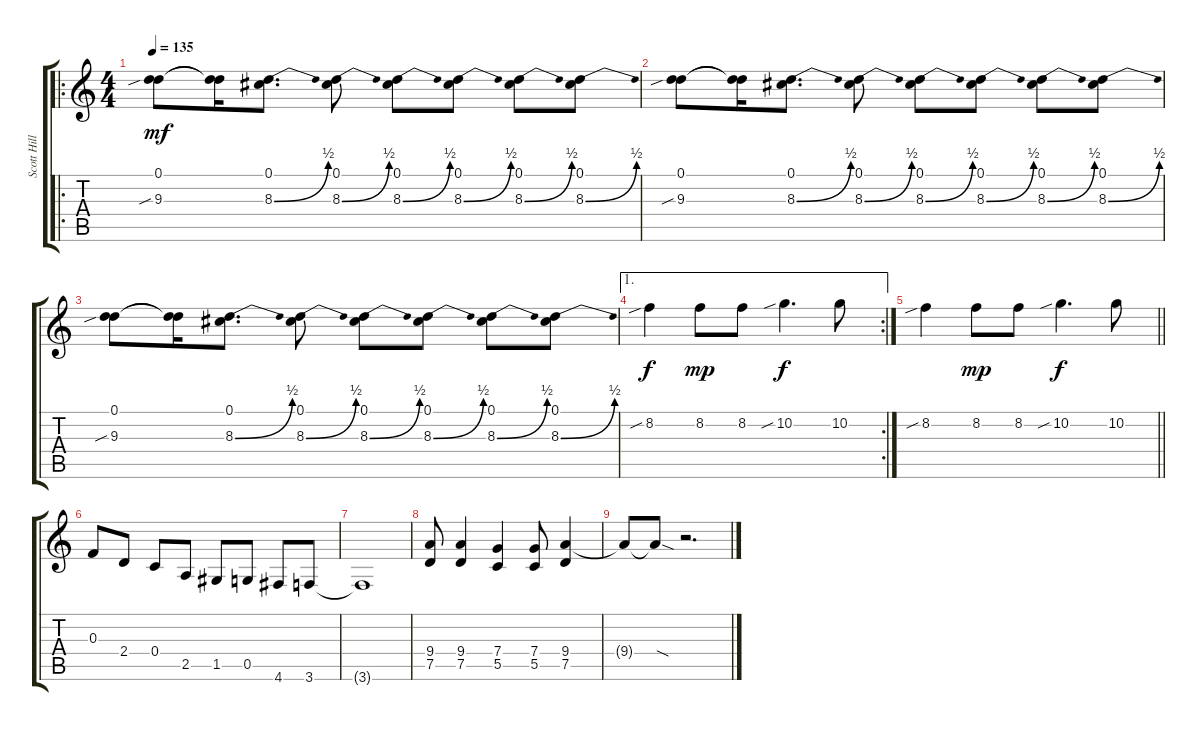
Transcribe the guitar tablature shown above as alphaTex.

\track ("Scott Hill" "Scott Hill") {instrument distortionguitar}
\staff {score tabs}
\tuning (D4 A3 F3 C3 G2 D2) {hide}
\ro
\ts (4 4)
\tempo 135
\clef g2
\ks c
(0.1 9.3{sib}).8{dy mf} (0.1{t} 9.3{t}).16 (0.1 8.3{be (bend 0 0 60 2)}).8{d} (0.1 8.3{be (bend 0 0 60 2)}).8 (0.1 8.3{be (bend 0 0 60 2)}).8 (0.1 8.3{be (bend 0 0 60 2)}).8 (0.1 8.3{be (bend 0 0 60 2)}).8 (0.1 8.3{be (bend 0 0 60 2)}).8 |
(0.1 9.3{sib}).8 (0.1{t} 9.3{t}).16 (0.1 8.3{be (bend 0 0 60 2)}).8{d} (0.1 8.3{be (bend 0 0 60 2)}).8 (0.1 8.3{be (bend 0 0 60 2)}).8 (0.1 8.3{be (bend 0 0 60 2)}).8 (0.1 8.3{be (bend 0 0 60 2)}).8 (0.1 8.3{be (bend 0 0 60 2)}).8 |
(0.1 9.3{sib}).8 (0.1{t} 9.3{t}).16 (0.1 8.3{be (bend 0 0 60 2)}).8{d} (0.1 8.3{be (bend 0 0 60 2)}).8 (0.1 8.3{be (bend 0 0 60 2)}).8 (0.1 8.3{be (bend 0 0 60 2)}).8 (0.1 8.3{be (bend 0 0 60 2)}).8 (0.1 8.3{be (bend 0 0 60 2)}).8 |
\ae 1
\rc 2
8.2{sib}.4{dy f} 8.2.8{dy mp} 8.2.8 10.2{sib}.4{d dy f} 10.2.8 |
\barLineRight lightlight
8.2{sib}.4 8.2.8{dy mp} 8.2.8 10.2{sib}.4{d dy f} 10.2.8 |
0.3.8 2.4.8 0.4.8 2.5.8 1.5.8 0.5.8 4.6.8 3.6.8 |
3.6{t}.1 |
(9.4 7.5).8 (9.4 7.5).4 (7.4 5.5).4 (7.4 5.5).8 (9.4 7.5).4 |
9.4{t}.8 9.4{sod t}.8 r.2{d}
